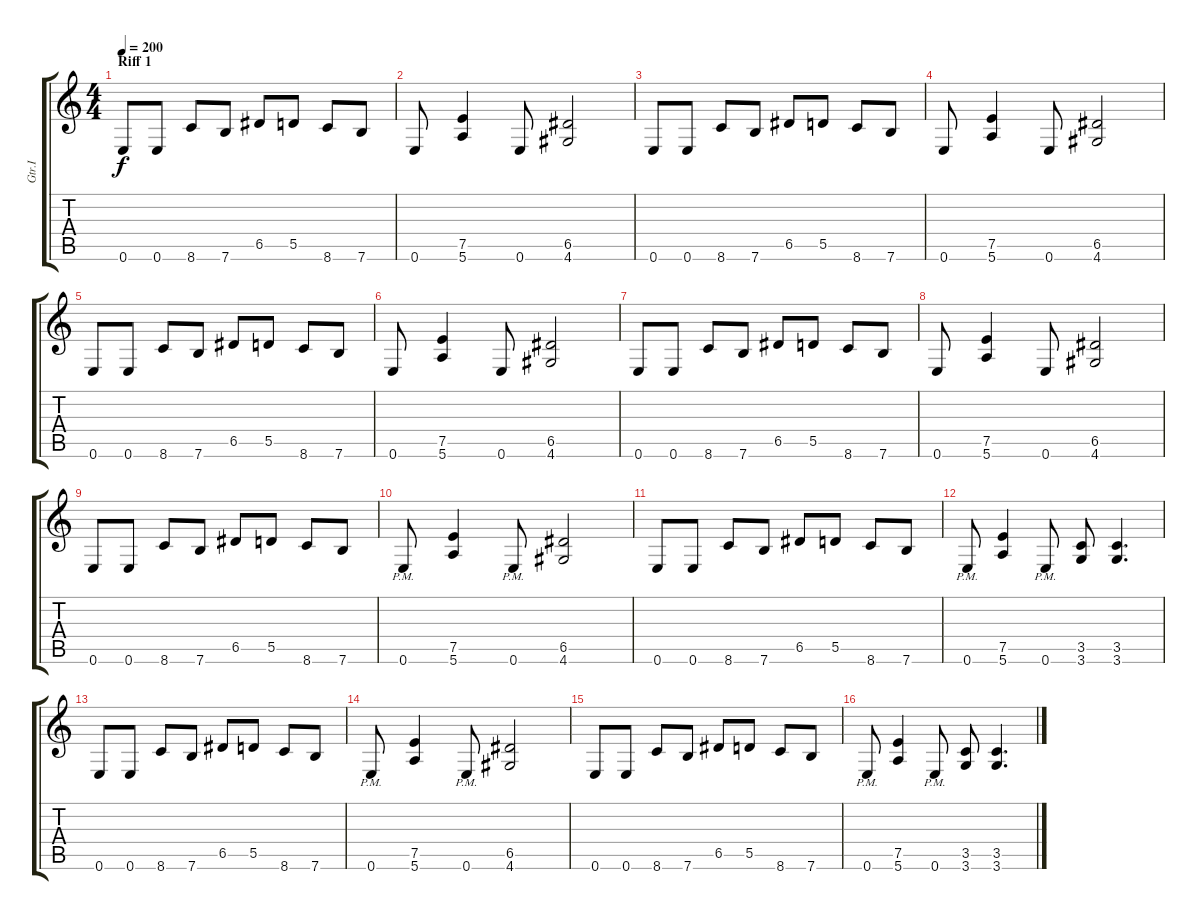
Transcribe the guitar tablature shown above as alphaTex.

\track ("Gtr.I" "Gtr.I") {instrument distortionguitar}
\staff {score tabs}
\tuning (E4 B3 G3 D3 A2 E2) {hide}
\ts (4 4)
\section ("" "Riff 1")
\tempo 200
\clef g2
\ks c
0.6.8{dy f} 0.6.8 8.6.8 7.6.8 6.5.8 5.5.8 8.6.8 7.6.8 |
0.6.8 (7.5 5.6).4 0.6.8 (6.5 4.6).2 |
0.6.8 0.6.8 8.6.8 7.6.8 6.5.8 5.5.8 8.6.8 7.6.8 |
0.6.8 (7.5 5.6).4 0.6.8 (6.5 4.6).2 |
0.6.8 0.6.8 8.6.8 7.6.8 6.5.8 5.5.8 8.6.8 7.6.8 |
0.6.8 (7.5 5.6).4 0.6.8 (6.5 4.6).2 |
0.6.8 0.6.8 8.6.8 7.6.8 6.5.8 5.5.8 8.6.8 7.6.8 |
0.6.8 (7.5 5.6).4 0.6.8 (6.5 4.6).2 |
0.6.8 0.6.8 8.6.8 7.6.8 6.5.8 5.5.8 8.6.8 7.6.8 |
0.6{pm}.8 (7.5 5.6).4 0.6{pm}.8 (6.5 4.6).2 |
0.6.8 0.6.8 8.6.8 7.6.8 6.5.8 5.5.8 8.6.8 7.6.8 |
0.6{pm}.8 (7.5 5.6).4 0.6{pm}.8 (3.5 3.6).8 (3.5 3.6).4{d} |
0.6.8 0.6.8 8.6.8 7.6.8 6.5.8 5.5.8 8.6.8 7.6.8 |
0.6{pm}.8 (7.5 5.6).4 0.6{pm}.8 (6.5 4.6).2 |
0.6.8 0.6.8 8.6.8 7.6.8 6.5.8 5.5.8 8.6.8 7.6.8 |
0.6{pm}.8 (7.5 5.6).4 0.6{pm}.8 (3.5 3.6).8 (3.5 3.6).4{d}
